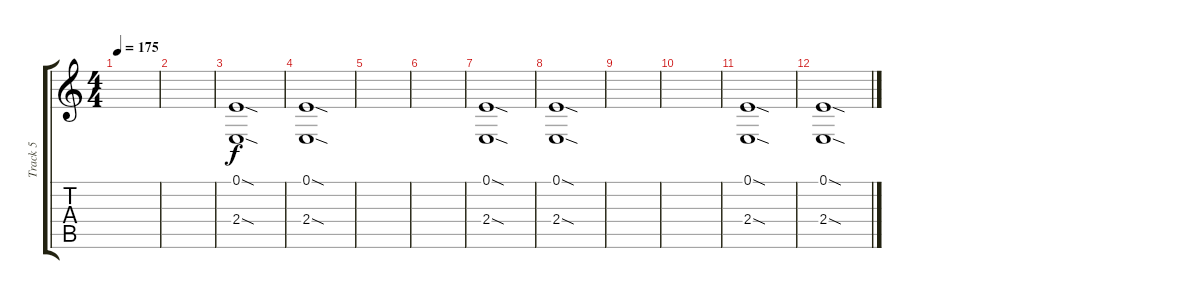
\track ("Track 5" "Track 5") {instrument fx6goblins}
\staff {score tabs}
\tuning (E4 B3 G3 D3 A2 E2) {hide}
\ts (4 4)
\tempo 175
\clef g2
\ks c
|
|
(0.1{sod} 2.4{sod}).1 |
(0.1{sod} 2.4{sod}).1 |
|
|
(0.1{sod} 2.4{sod}).1 |
(0.1{sod} 2.4{sod}).1 |
|
|
(0.1{sod} 2.4{sod}).1 |
(0.1{sod} 2.4{sod}).1
